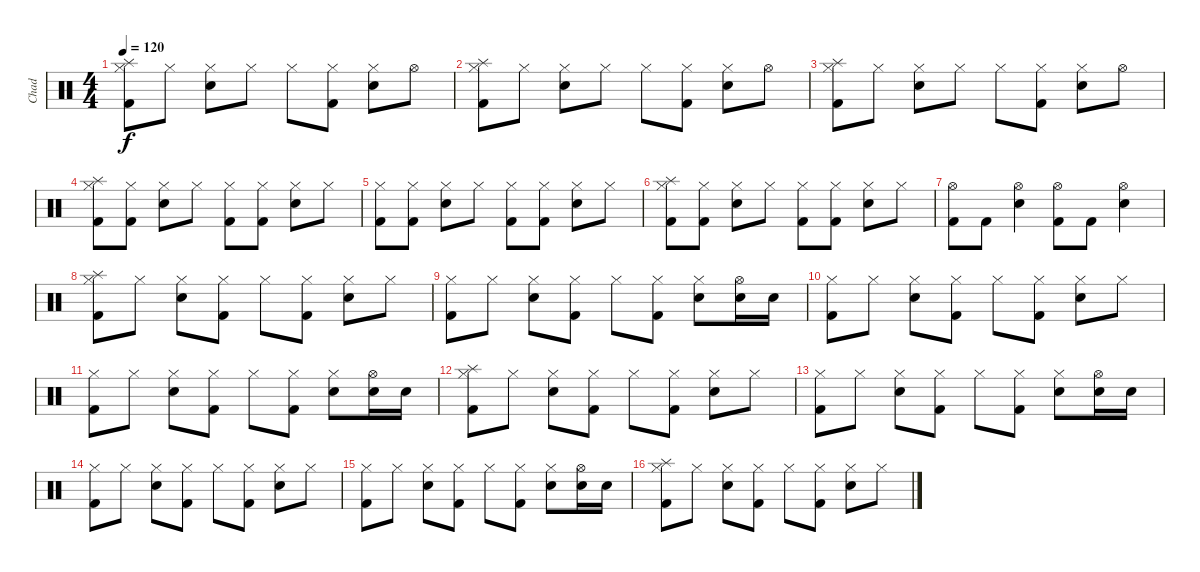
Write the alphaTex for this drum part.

\track ("Chad" "Chad") {instrument percussion}
\staff {score}
\articulation defaults
\ts (4 4)
\tempo 120
\clef neutral
\ks c
("Kick (hit) 2" "Hi-Hat (closed)" "Splash (hit)").8{dy f} "Hi-Hat (closed)".8 ("Hi-Hat (closed)" "Electric Snare (hit)").8 "Hi-Hat (closed)".8 "Hi-Hat (closed)".8 ("Kick (hit) 2" "Hi-Hat (closed)").8 ("Hi-Hat (closed)" "Electric Snare (hit)").8 "Hi-Hat (open)".8 |
("Kick (hit) 2" "Hi-Hat (closed)" "Splash (hit)").8 "Hi-Hat (closed)".8 ("Hi-Hat (closed)" "Electric Snare (hit)").8 "Hi-Hat (closed)".8 "Hi-Hat (closed)".8 ("Kick (hit) 2" "Hi-Hat (closed)").8 ("Hi-Hat (closed)" "Electric Snare (hit)").8 "Hi-Hat (open)".8 |
("Kick (hit) 2" "Hi-Hat (closed)" "Splash (hit)").8 "Hi-Hat (closed)".8 ("Hi-Hat (closed)" "Electric Snare (hit)").8 "Hi-Hat (closed)".8 "Hi-Hat (closed)".8 ("Kick (hit) 2" "Hi-Hat (closed)").8 ("Hi-Hat (closed)" "Electric Snare (hit)").8 "Hi-Hat (open)".8 |
("Kick (hit) 2" "Hi-Hat (closed)" "Splash (hit)").8 ("Kick (hit) 2" "Hi-Hat (closed)").8 ("Hi-Hat (closed)" "Electric Snare (hit)").8 "Hi-Hat (closed)".8 ("Kick (hit) 2" "Hi-Hat (closed)").8 ("Kick (hit) 2" "Hi-Hat (closed)").8 ("Hi-Hat (closed)" "Electric Snare (hit)").8 "Hi-Hat (closed)".8 |
("Kick (hit) 2" "Hi-Hat (closed)").8 ("Kick (hit) 2" "Hi-Hat (closed)").8 ("Hi-Hat (closed)" "Electric Snare (hit)").8 "Hi-Hat (closed)".8 ("Kick (hit) 2" "Hi-Hat (closed)").8 ("Kick (hit) 2" "Hi-Hat (closed)").8 ("Hi-Hat (closed)" "Electric Snare (hit)").8 "Hi-Hat (closed)".8 |
("Kick (hit) 2" "Hi-Hat (closed)" "Splash (hit)").8 ("Kick (hit) 2" "Hi-Hat (closed)").8 ("Hi-Hat (closed)" "Electric Snare (hit)").8 "Hi-Hat (closed)".8 ("Kick (hit) 2" "Hi-Hat (closed)").8 ("Kick (hit) 2" "Hi-Hat (closed)").8 ("Hi-Hat (closed)" "Electric Snare (hit)").8 "Hi-Hat (closed)".8 |
("Kick (hit) 2" "Hi-Hat (open)").8 "Kick (hit) 2".8 ("Hi-Hat (open)" "Electric Snare (hit)").4 ("Kick (hit) 2" "Hi-Hat (open)").8 "Kick (hit) 2".8 ("Hi-Hat (open)" "Electric Snare (hit)").4 |
("Kick (hit) 2" "Hi-Hat (closed)" "Splash (hit)").8 "Hi-Hat (closed)".8 ("Hi-Hat (closed)" "Electric Snare (hit)").8 ("Kick (hit) 2" "Hi-Hat (closed)").8 "Hi-Hat (closed)".8 ("Kick (hit) 2" "Hi-Hat (closed)").8 ("Hi-Hat (closed)" "Electric Snare (hit)").8 "Hi-Hat (closed)".8 |
("Kick (hit) 2" "Hi-Hat (closed)").8 "Hi-Hat (closed)".8 ("Hi-Hat (closed)" "Electric Snare (hit)").8 ("Kick (hit) 2" "Hi-Hat (closed)").8 "Hi-Hat (closed)".8 ("Kick (hit) 2" "Hi-Hat (closed)").8 ("Hi-Hat (closed)" "Electric Snare (hit)").8 ("Hi-Hat (open)" "Electric Snare (hit)").16 "Electric Snare (hit)".16 |
("Kick (hit) 2" "Hi-Hat (closed)").8 "Hi-Hat (closed)".8 ("Hi-Hat (closed)" "Electric Snare (hit)").8 ("Kick (hit) 2" "Hi-Hat (closed)").8 "Hi-Hat (closed)".8 ("Kick (hit) 2" "Hi-Hat (closed)").8 ("Hi-Hat (closed)" "Electric Snare (hit)").8 "Hi-Hat (closed)".8 |
("Kick (hit) 2" "Hi-Hat (closed)").8 "Hi-Hat (closed)".8 ("Hi-Hat (closed)" "Electric Snare (hit)").8 ("Kick (hit) 2" "Hi-Hat (closed)").8 "Hi-Hat (closed)".8 ("Kick (hit) 2" "Hi-Hat (closed)").8 ("Hi-Hat (closed)" "Electric Snare (hit)").8 ("Hi-Hat (open)" "Electric Snare (hit)").16 "Electric Snare (hit)".16 |
("Kick (hit) 2" "Hi-Hat (closed)" "Splash (hit)").8 "Hi-Hat (closed)".8 ("Hi-Hat (closed)" "Electric Snare (hit)").8 ("Kick (hit) 2" "Hi-Hat (closed)").8 "Hi-Hat (closed)".8 ("Kick (hit) 2" "Hi-Hat (closed)").8 ("Hi-Hat (closed)" "Electric Snare (hit)").8 "Hi-Hat (closed)".8 |
("Kick (hit) 2" "Hi-Hat (closed)").8 "Hi-Hat (closed)".8 ("Hi-Hat (closed)" "Electric Snare (hit)").8 ("Kick (hit) 2" "Hi-Hat (closed)").8 "Hi-Hat (closed)".8 ("Kick (hit) 2" "Hi-Hat (closed)").8 ("Hi-Hat (closed)" "Electric Snare (hit)").8 ("Hi-Hat (open)" "Electric Snare (hit)").16 "Electric Snare (hit)".16 |
("Kick (hit) 2" "Hi-Hat (closed)").8 "Hi-Hat (closed)".8 ("Hi-Hat (closed)" "Electric Snare (hit)").8 ("Kick (hit) 2" "Hi-Hat (closed)").8 "Hi-Hat (closed)".8 ("Kick (hit) 2" "Hi-Hat (closed)").8 ("Hi-Hat (closed)" "Electric Snare (hit)").8 "Hi-Hat (closed)".8 |
("Kick (hit) 2" "Hi-Hat (closed)").8 "Hi-Hat (closed)".8 ("Hi-Hat (closed)" "Electric Snare (hit)").8 ("Kick (hit) 2" "Hi-Hat (closed)").8 "Hi-Hat (closed)".8 ("Kick (hit) 2" "Hi-Hat (closed)").8 ("Hi-Hat (closed)" "Electric Snare (hit)").8 ("Hi-Hat (open)" "Electric Snare (hit)").16 "Electric Snare (hit)".16 |
("Kick (hit) 2" "Hi-Hat (closed)" "Splash (hit)").8 "Hi-Hat (closed)".8 ("Hi-Hat (closed)" "Electric Snare (hit)").8 ("Kick (hit) 2" "Hi-Hat (closed)").8 "Hi-Hat (closed)".8 ("Kick (hit) 2" "Hi-Hat (closed)").8 ("Hi-Hat (closed)" "Electric Snare (hit)").8 "Hi-Hat (closed)".8
